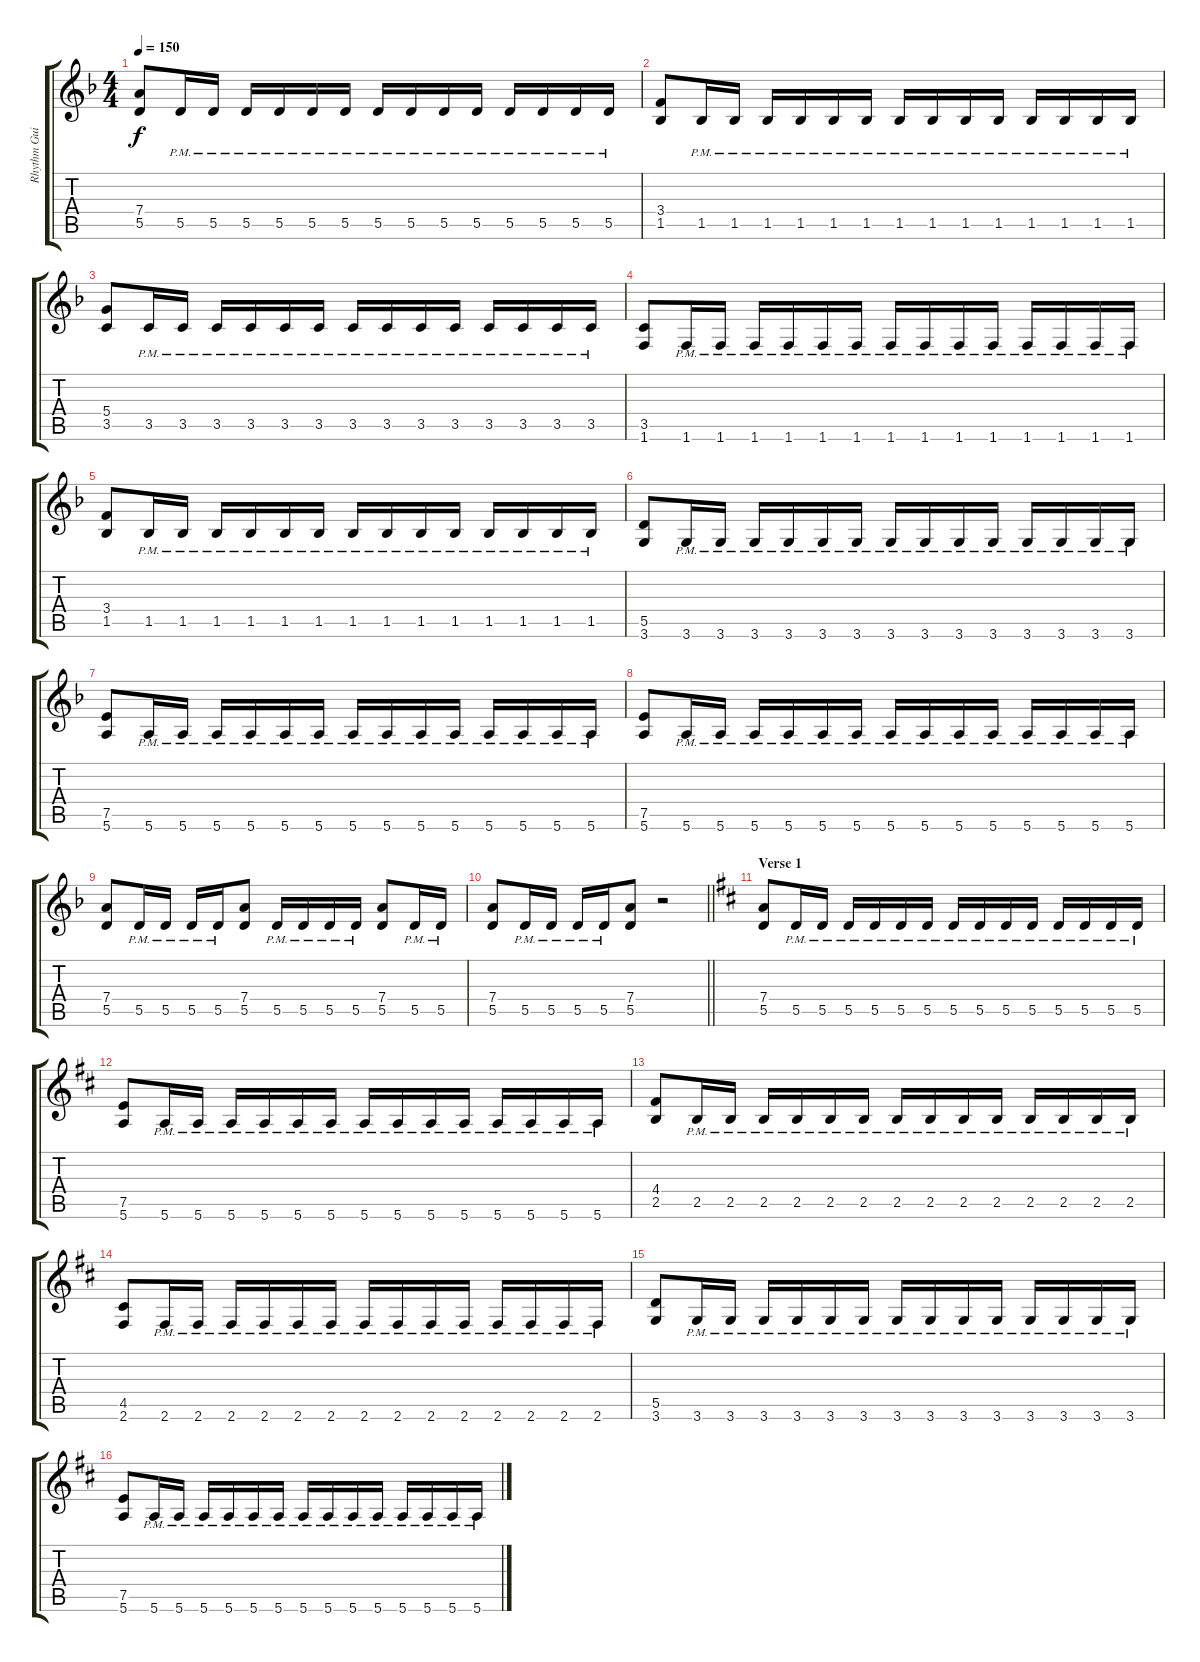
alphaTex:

\track ("Rhythm Guitar 1: Patrik Lund" "Rhythm Gui") {instrument distortionguitar}
\staff {score tabs}
\tuning (E4 B3 G3 D3 A2 E2) {hide}
\ts (4 4)
\tempo 150
\clef g2
\ks dminor
(7.4 5.5).8{dy f} 5.5{pm}.16 5.5{pm}.16 5.5{pm}.16 5.5{pm}.16 5.5{pm}.16 5.5{pm}.16 5.5{pm}.16 5.5{pm}.16 5.5{pm}.16 5.5{pm}.16 5.5{pm}.16 5.5{pm}.16 5.5{pm}.16 5.5{pm}.16 |
(3.4 1.5).8 1.5{pm}.16 1.5{pm}.16 1.5{pm}.16 1.5{pm}.16 1.5{pm}.16 1.5{pm}.16 1.5{pm}.16 1.5{pm}.16 1.5{pm}.16 1.5{pm}.16 1.5{pm}.16 1.5{pm}.16 1.5{pm}.16 1.5{pm}.16 |
(5.4 3.5).8 3.5{pm}.16 3.5{pm}.16 3.5{pm}.16 3.5{pm}.16 3.5{pm}.16 3.5{pm}.16 3.5{pm}.16 3.5{pm}.16 3.5{pm}.16 3.5{pm}.16 3.5{pm}.16 3.5{pm}.16 3.5{pm}.16 3.5{pm}.16 |
(3.5 1.6).8 1.6{pm}.16 1.6{pm}.16 1.6{pm}.16 1.6{pm}.16 1.6{pm}.16 1.6{pm}.16 1.6{pm}.16 1.6{pm}.16 1.6{pm}.16 1.6{pm}.16 1.6{pm}.16 1.6{pm}.16 1.6{pm}.16 1.6{pm}.16 |
(3.4 1.5).8 1.5{pm}.16 1.5{pm}.16 1.5{pm}.16 1.5{pm}.16 1.5{pm}.16 1.5{pm}.16 1.5{pm}.16 1.5{pm}.16 1.5{pm}.16 1.5{pm}.16 1.5{pm}.16 1.5{pm}.16 1.5{pm}.16 1.5{pm}.16 |
(5.5 3.6).8 3.6{pm}.16 3.6{pm}.16 3.6{pm}.16 3.6{pm}.16 3.6{pm}.16 3.6{pm}.16 3.6{pm}.16 3.6{pm}.16 3.6{pm}.16 3.6{pm}.16 3.6{pm}.16 3.6{pm}.16 3.6{pm}.16 3.6{pm}.16 |
(7.5 5.6).8 5.6{pm}.16 5.6{pm}.16 5.6{pm}.16 5.6{pm}.16 5.6{pm}.16 5.6{pm}.16 5.6{pm}.16 5.6{pm}.16 5.6{pm}.16 5.6{pm}.16 5.6{pm}.16 5.6{pm}.16 5.6{pm}.16 5.6{pm}.16 |
(7.5 5.6).8 5.6{pm}.16 5.6{pm}.16 5.6{pm}.16 5.6{pm}.16 5.6{pm}.16 5.6{pm}.16 5.6{pm}.16 5.6{pm}.16 5.6{pm}.16 5.6{pm}.16 5.6{pm}.16 5.6{pm}.16 5.6{pm}.16 5.6{pm}.16 |
(7.4 5.5).8 5.5{pm}.16 5.5{pm}.16 5.5{pm}.16 5.5{pm}.16 (7.4 5.5).8 5.5{pm}.16 5.5{pm}.16 5.5{pm}.16 5.5{pm}.16 (7.4 5.5).8 5.5{pm}.16 5.5{pm}.16 |
\barLineRight lightlight
(7.4 5.5).8 5.5{pm}.16 5.5{pm}.16 5.5{pm}.16 5.5{pm}.16 (7.4 5.5).8 r.2 |
\section ("" "Verse 1")
\ks d
(7.4 5.5).8 5.5{pm}.16 5.5{pm}.16 5.5{pm}.16 5.5{pm}.16 5.5{pm}.16 5.5{pm}.16 5.5{pm}.16 5.5{pm}.16 5.5{pm}.16 5.5{pm}.16 5.5{pm}.16 5.5{pm}.16 5.5{pm}.16 5.5{pm}.16 |
(7.5 5.6).8 5.6{pm}.16 5.6{pm}.16 5.6{pm}.16 5.6{pm}.16 5.6{pm}.16 5.6{pm}.16 5.6{pm}.16 5.6{pm}.16 5.6{pm}.16 5.6{pm}.16 5.6{pm}.16 5.6{pm}.16 5.6{pm}.16 5.6{pm}.16 |
(4.4 2.5).8 2.5{pm}.16 2.5{pm}.16 2.5{pm}.16 2.5{pm}.16 2.5{pm}.16 2.5{pm}.16 2.5{pm}.16 2.5{pm}.16 2.5{pm}.16 2.5{pm}.16 2.5{pm}.16 2.5{pm}.16 2.5{pm}.16 2.5{pm}.16 |
(4.5 2.6).8 2.6{pm}.16 2.6{pm}.16 2.6{pm}.16 2.6{pm}.16 2.6{pm}.16 2.6{pm}.16 2.6{pm}.16 2.6{pm}.16 2.6{pm}.16 2.6{pm}.16 2.6{pm}.16 2.6{pm}.16 2.6{pm}.16 2.6{pm}.16 |
(5.5 3.6).8 3.6{pm}.16 3.6{pm}.16 3.6{pm}.16 3.6{pm}.16 3.6{pm}.16 3.6{pm}.16 3.6{pm}.16 3.6{pm}.16 3.6{pm}.16 3.6{pm}.16 3.6{pm}.16 3.6{pm}.16 3.6{pm}.16 3.6{pm}.16 |
(7.5 5.6).8 5.6{pm}.16 5.6{pm}.16 5.6{pm}.16 5.6{pm}.16 5.6{pm}.16 5.6{pm}.16 5.6{pm}.16 5.6{pm}.16 5.6{pm}.16 5.6{pm}.16 5.6{pm}.16 5.6{pm}.16 5.6{pm}.16 5.6{pm}.16
